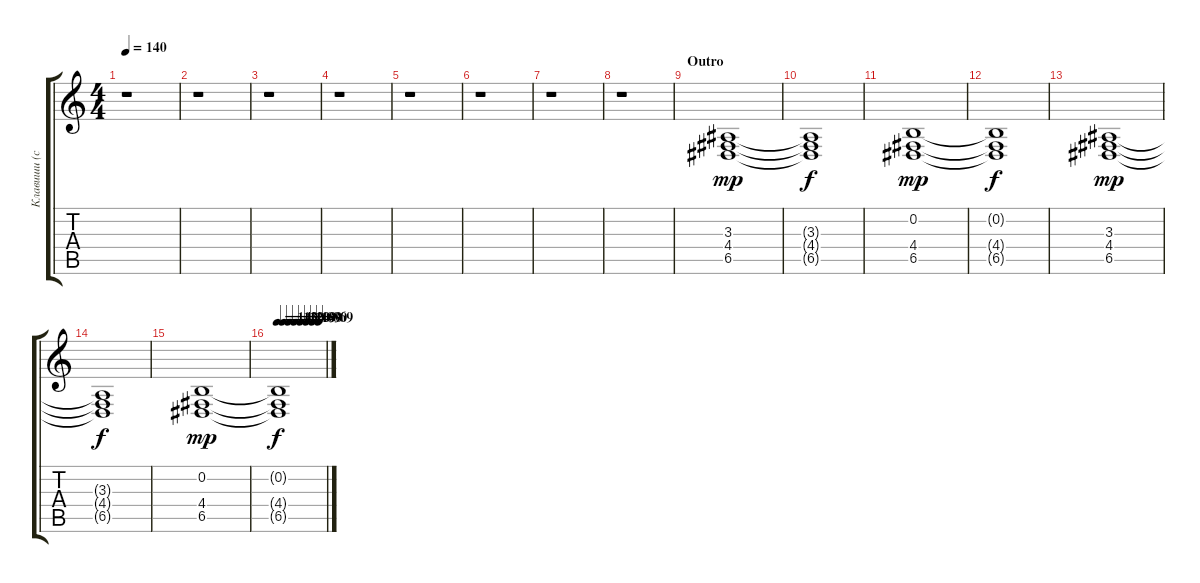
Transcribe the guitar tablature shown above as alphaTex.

\track ("Клавиши (скрипки)" "Клавиши (с") {instrument stringensemble1}
\staff {score tabs}
\tuning (E4 B3 G3 D3 A2 E2) {hide}
\ts (4 4)
\tempo 140
\clef g2
\ks c
r.1{dy f} |
r.1 |
r.1 |
r.1 |
r.1 |
r.1 |
r.1 |
r.1 |
\section ("" "Outro")
(3.3 4.4 6.5).1{dy mp} |
(3.3{t} 4.4{t} 6.5{t}).1{dy f} |
(0.2 4.4 6.5).1{dy mp} |
(0.2{t} 4.4{t} 6.5{t}).1{dy f} |
(3.3 4.4 6.5).1{dy mp} |
(3.3{t} 4.4{t} 6.5{t}).1{dy f} |
(0.2 4.4 6.5).1{dy mp} |
\tempo 140
\tempo (130 0.125)
\tempo (120 0.25)
\tempo (109 0.375)
\tempo (100 0.5)
\tempo (89 0.625)
\tempo (80 0.75)
\tempo (69 0.875)
(0.2{t} 4.4{t} 6.5{t}).1{dy f}
